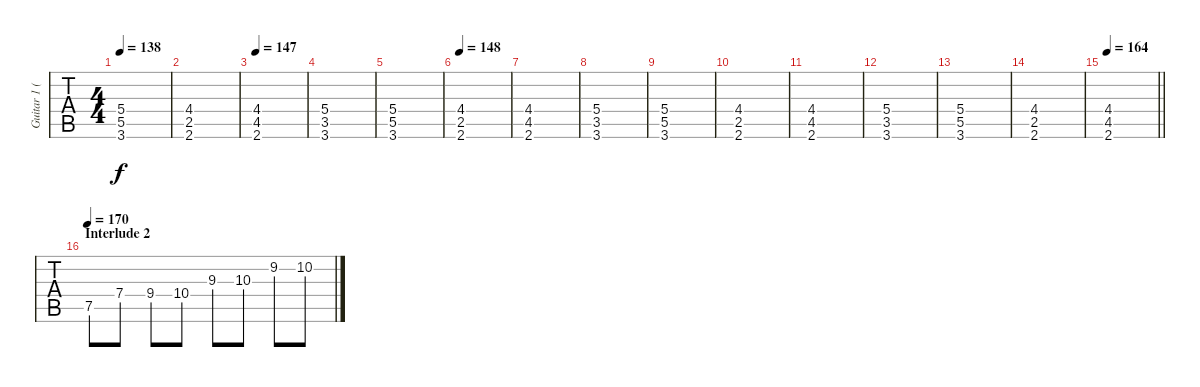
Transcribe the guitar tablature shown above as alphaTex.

\track ("Guitar 1 (Chuck Schuldiner)" "Guitar 1 (") {instrument distortionguitar}
\staff {tabs}
\tuning (D4 A3 F3 C3 G2 D2) {hide}
\ts (4 4)
\tempo 138
\clef g2
\ks c
(5.4 5.5 3.6).1{dy f} |
(4.4 2.5 2.6).1 |
\tempo 145
\tempo 147
(4.4 4.5 2.6).1 |
(5.4 3.5 3.6).1 |
(5.4 5.5 3.6).1 |
\tempo 148
(4.4 2.5 2.6).1 |
(4.4 4.5 2.6).1 |
(5.4 3.5 3.6).1 |
(5.4 5.5 3.6).1 |
(4.4 2.5 2.6).1 |
(4.4 4.5 2.6).1 |
(5.4 3.5 3.6).1 |
(5.4 5.5 3.6).1 |
(4.4 2.5 2.6).1 |
\tempo 164
\barLineRight lightlight
(4.4 4.5 2.6).1 |
\section ("" "Interlude 2")
\tempo 173
\tempo 170
7.5.8 7.4.8 9.4.8 10.4.8 9.3.8 10.3.8 9.2.8 10.2.8
